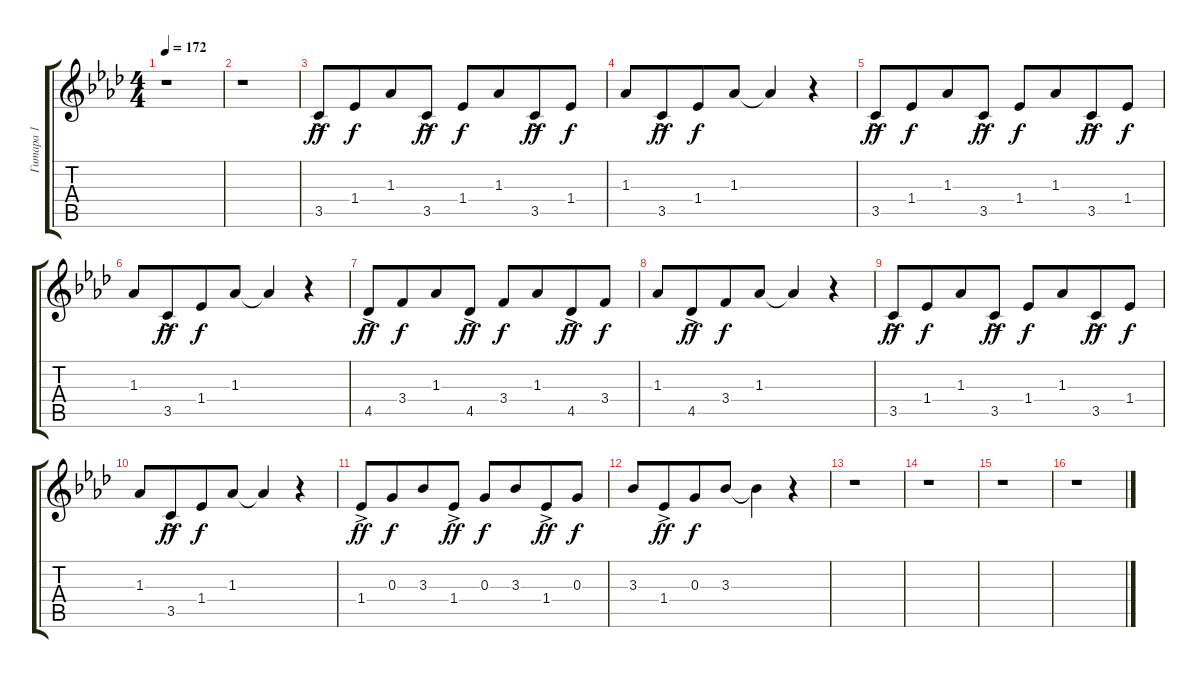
\track ("Гитара 1" "Гитара 1") {instrument electricguitarclean}
\staff {score tabs}
\tuning (E4 B3 G3 D3 A2 E2) {hide}
\ts (4 4)
\tempo 172
\clef g2
\ks ab
r.1{dy f} |
r.1 |
3.5{ac}.8{dy ff} 1.4.8{dy f beam merge} 1.3.8 3.5{ac}.8{dy ff} 1.4.8{dy f} 1.3.8{beam merge} 3.5{ac}.8{dy ff} 1.4.8{dy f} |
1.3.8 3.5{ac}.8{dy ff beam merge} 1.4.8{dy f} 1.3.8 1.3{t}.4 r.4 |
3.5{ac}.8{dy ff} 1.4.8{dy f beam merge} 1.3.8 3.5{ac}.8{dy ff} 1.4.8{dy f} 1.3.8{beam merge} 3.5{ac}.8{dy ff} 1.4.8{dy f} |
1.3.8 3.5{ac}.8{dy ff beam merge} 1.4.8{dy f} 1.3.8 1.3{t}.4 r.4 |
4.5{ac}.8{dy ff} 3.4.8{dy f beam merge} 1.3.8 4.5{ac}.8{dy ff} 3.4.8{dy f} 1.3.8{beam merge} 4.5{ac}.8{dy ff} 3.4.8{dy f} |
1.3.8 4.5{ac}.8{dy ff beam merge} 3.4.8{dy f} 1.3.8 1.3{t}.4 r.4 |
3.5{ac}.8{dy ff} 1.4.8{dy f beam merge} 1.3.8 3.5{ac}.8{dy ff} 1.4.8{dy f} 1.3.8{beam merge} 3.5{ac}.8{dy ff} 1.4.8{dy f} |
1.3.8 3.5{ac}.8{dy ff beam merge} 1.4.8{dy f} 1.3.8 1.3{t}.4 r.4 |
1.4{ac}.8{dy ff} 0.3.8{dy f beam merge} 3.3.8 1.4{ac}.8{dy ff} 0.3.8{dy f} 3.3.8{beam merge} 1.4{ac}.8{dy ff} 0.3.8{dy f} |
3.3.8 1.4{ac}.8{dy ff beam merge} 0.3.8{dy f} 3.3.8 3.3{t}.4 r.4 |
r.1 |
r.1 |
r.1 |
r.1
